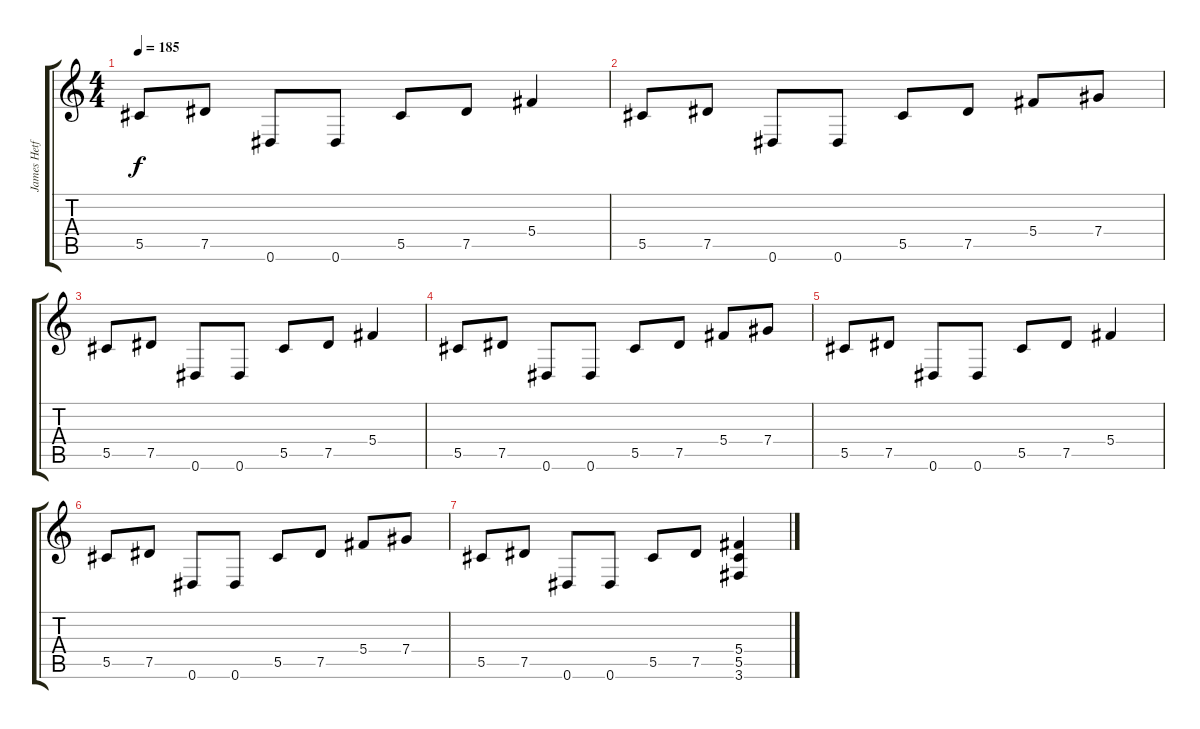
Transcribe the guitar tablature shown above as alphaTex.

\track ("James Hetfield" "James Hetf") {instrument distortionguitar}
\staff {score tabs}
\tuning (Eb4 Bb3 Gb3 Db3 Ab2 Eb2) {hide}
\ts (4 4)
\tempo 185
\clef g2
\ks c
5.5.8{dy f} 7.5.8 0.6.8 0.6.8 5.5.8 7.5.8 5.4.4 |
5.5.8 7.5.8 0.6.8 0.6.8 5.5.8 7.5.8 5.4.8 7.4.8 |
5.5.8 7.5.8 0.6.8 0.6.8 5.5.8 7.5.8 5.4.4 |
5.5.8 7.5.8 0.6.8 0.6.8 5.5.8 7.5.8 5.4.8 7.4.8 |
5.5.8 7.5.8 0.6.8 0.6.8 5.5.8 7.5.8 5.4.4 |
5.5.8 7.5.8 0.6.8 0.6.8 5.5.8 7.5.8 5.4.8 7.4.8 |
5.5.8 7.5.8 0.6.8 0.6.8 5.5.8 7.5.8 (5.4 5.5 3.6).4
